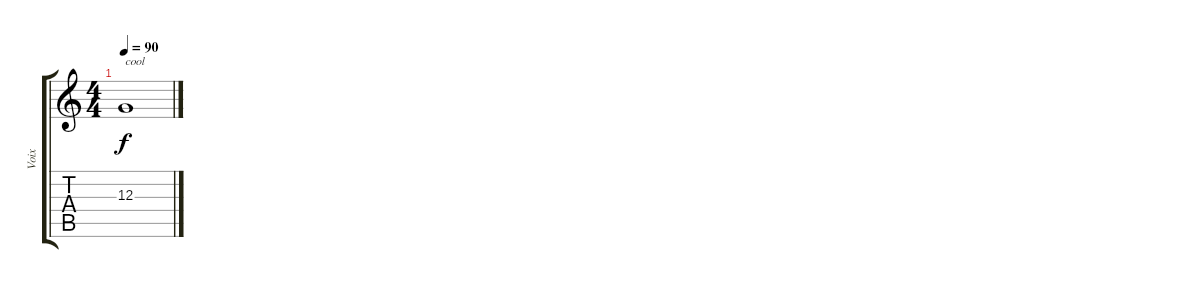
\track ("Voix" "Voix") {instrument tenorsax}
\staff {score tabs}
\tuning (E4 B3 G3 D3 A2 E2) {hide}
\ts (4 4)
\tempo 90
\clef g2
\ks c
12.3.1{txt "cool" dy f volume 6}
